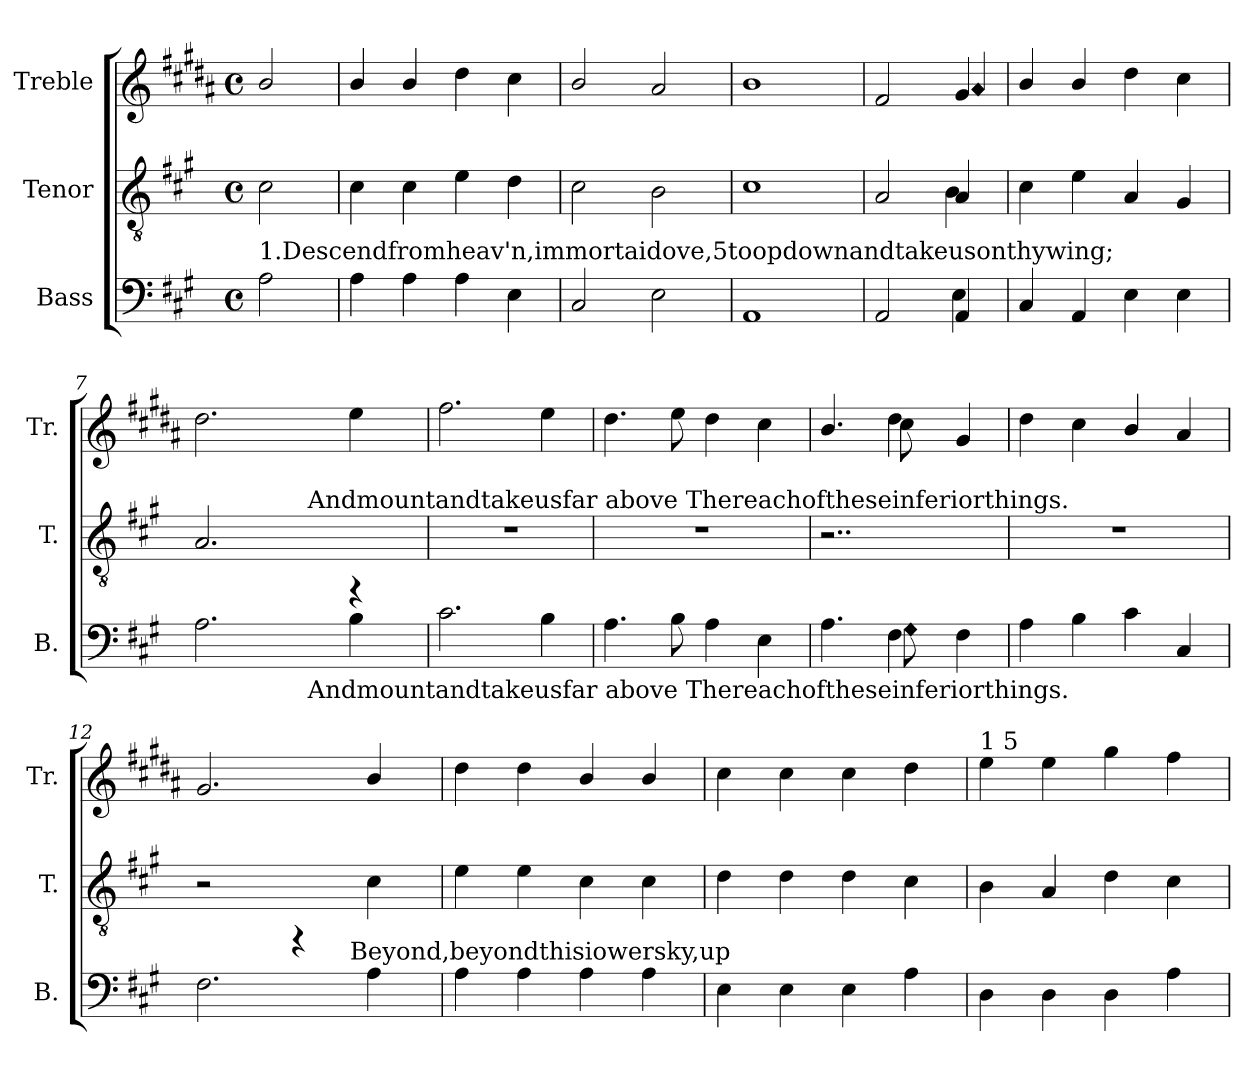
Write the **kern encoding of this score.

**kern	**kern	**kern
*part3	*part2	*part1
*staff3	*staff2	*staff1
*I"Bass	*I"Tenor	*I"Treble
*I'B.	*I'T.	*I'Tr.
!!LO:PB:g=z
*stria5	*stria5	*stria5
*clefF4	*clefGv2	*clefG2
*	*	*ITrd1c2
*k[f#c#g#]	*k[f#c#g#]	*k[f#c#g#]
*A:	*A:	*A:
*M4/4	*M4/4	*M4/4
*met(c)	*met(c)	*met(c)
=1	=1	=1
!LO:TX:a:t=1.Descendfromheav'n,immortaidove,5toopdownandtakeusonthywing;	!	!
2A\	2c#\	2a/
=2	=2	=2
4A\	4c#\	4a/
4A\	4c#\	4a/
4A\	4e\	4cc#\
4E\	4d\	4b\
=3	=3	=3
2C#/	2c#\	2a/
2E\	2B\	2g#/
=4	=4	=4
1AA	1c#	1a
=5	=5	=5
*^	*^	*^
2AA/	2ryy	2A/	2ryy	2e>/	2ryy
!	!	!	!	!	!LO:N:head=diamond
4AA/	4E\	4A/	4B\	4f#/	4g#/
*v	*v	*	*	*v	*v
*	*v	*v	*
=6	=6	=6
4C#/	4c#\	4a/
4AA/	4e\	4a/
4E\	4A/	4cc#\
4E\	4G#/	4b\
=7	=7	=7
*^	*^	*
2.A\	2ryy	2.A/	2ryy	2.cc#\
.	16ryy	.	16ryy	.
.	64ryy	.	64ryy	.
!	!	!	!LO:TX:a:t=Andmountandtakeusfar above Thereachoftheseinferiorthings.	!
!	!LO:TX:b:t=Andmountandtakeusfar above Thereachoftheseinferiorthings.	!	!	!
.	4ryy	.	4ryy	.
4B\	.	4rFF	.	4dd\
.	8ryy	.	8ryy	.
.	32.ryy	.	32.ryy	.
*v	*v	*	*	*
*	*v	*v	*
=8	=8	=8
2.c#\	1r	2.ee\
4B\	.	4dd\
=9	=9	=9
4.A\	1r	4.cc#\
8B\	.	8dd\
4A\	.	4cc#\
4E\	.	4b>\
=10	=10	=10
*^	*	*^
4.A\	4.ryy	2..r	4.a>/	4.ryy
!	!LO:N:head=diamond	!	!	!
4F#\	8G#\	.	4cc#\	8b\
.	4.ryy	.	.	4.ryy
4F#\	.	.	4f#/	.
*v	*v	*	*v	*v
=11	=11	=11
4A\	1r	4cc#\
4B\	.	4b\
4c#\	.	4a/
4C#/	.	4g#/
=12	=12	=12
*^	*	*
2.F#\	2ryy	2r	2.f#/
.	8..ryy	4rFF	.
!	!LO:TX:a:t=Beyond,beyondthisiowersky,up	!	!
.	4ryy	.	.
4A\	.	4c#\	4a/
.	32ryy	.	.
*v	*v	*	*
=13	=13	=13
4A\	4e\	4cc#\
4A\	4e\	4cc#\
4A\	4c#\	4a/
4A\	4c#\	4a/
=14	=14	=14
4E\	4d\	4b\
4E\	4d\	4b\
4E\	4d\	4b\
4A\	4c#\	4cc#\
!!LO:LB:g=z
=15	=15	=15
!	!	!LO:TX:a:t=1 5
4D\	4B\	4dd\
4D\	4A/	4dd\
4D\	4d\	4ff#\
4A\	4c#\	4ee\
=	=	=
*-	*-	*-
